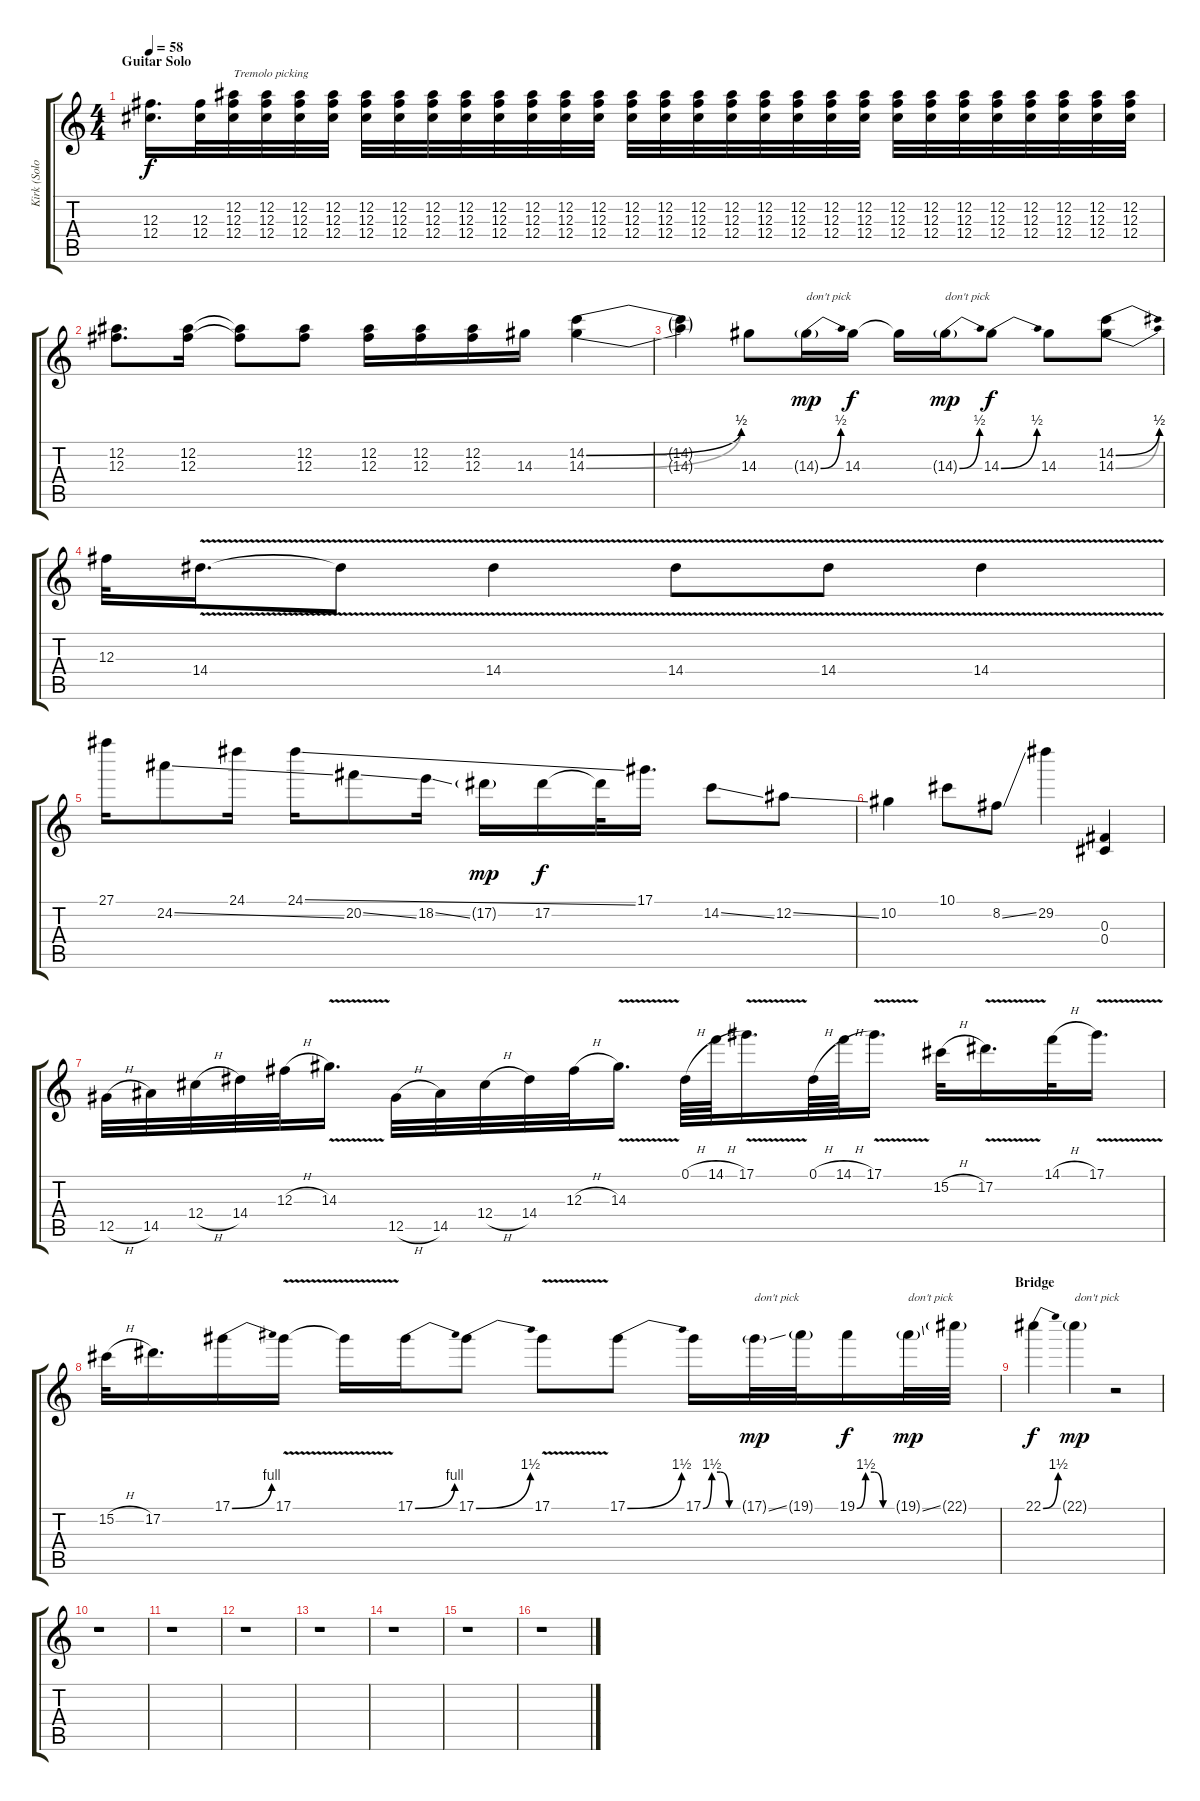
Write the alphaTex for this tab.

\track ("Kirk (Solo ,filter)" "Kirk (Solo") {instrument distortionguitar}
\staff {score tabs}
\tuning (Eb4 Bb3 Gb3 Db3 Ab2 Eb2) {hide}
\ts (4 4)
\section ("" "Guitar Solo")
\tempo 58
\clef g2
\ks c
(12.3 12.4).16{d dy f} (12.3 12.4).32 (12.2 12.3 12.4).32{txt "Tremolo picking"} (12.2 12.3 12.4).32 (12.2 12.3 12.4).32 (12.2 12.3 12.4).32 (12.2 12.3 12.4).32 (12.2 12.3 12.4).32 (12.2 12.3 12.4).32 (12.2 12.3 12.4).32 (12.2 12.3 12.4).32 (12.2 12.3 12.4).32 (12.2 12.3 12.4).32 (12.2 12.3 12.4).32 (12.2 12.3 12.4).32 (12.2 12.3 12.4).32 (12.2 12.3 12.4).32 (12.2 12.3 12.4).32 (12.2 12.3 12.4).32 (12.2 12.3 12.4).32 (12.2 12.3 12.4).32 (12.2 12.3 12.4).32 (12.2 12.3 12.4).32 (12.2 12.3 12.4).32 (12.2 12.3 12.4).32 (12.2 12.3 12.4).32 (12.2 12.3 12.4).32 (12.2 12.3 12.4).32 (12.2 12.3 12.4).32 (12.2 12.3 12.4).32 |
(12.2 12.3).8{d} (12.2 12.3).16 (12.2{t} 12.3{t}).8 (12.2 12.3).8 (12.2 12.3).16 (12.2 12.3).16 (12.2 12.3).16 14.3.16 (14.2{be (bend 0 0 60 2)} 14.3{be (bend 0 0 60 2)}).4 |
(14.2{t} 14.3{t}).4 14.3.8 14.3{be (bend 0 0 60 2) g}.16{txt "don't pick" dy mp} 14.3.16{dy f} 14.3{t}.16 14.3{be (bend 0 0 60 2) g}.16{txt "don't pick" dy mp} 14.3{be (bend 0 0 60 2)}.8{dy f} 14.3.8 (14.2{be (bend 0 0 60 2)} 14.3{be (bend 0 0 60 2)}).8 |
12.3.32 14.4{v}.16{d} 14.4{t}.8 14.4{v}.4 14.4{v}.8 14.4{v}.8 14.4{v}.4 |
27.1.16 24.2{ss}.8 24.1.16 24.1{ss}.16 20.2{ss}.8 18.2{ss}.16 17.2{g}.16{dy mp} 17.2.16{dy f} 17.2{t}.32 17.1.16{d} 14.2{ss}.8 12.2{ss}.8 |
10.2.4 10.1.8 8.2{ss}.8 29.2.4 (0.3 0.4).4 |
12.5{h}.32 14.5.32 12.4{h}.32 14.4.32 12.3{h}.32 14.3{v}.16{d} 12.5{h}.32 14.5.32 12.4{h}.32 14.4.32 12.3{h}.32 14.3{v}.16{d} 0.1{h}.64 14.1{h}.64 17.1{v}.16{d} 0.1{h}.64 14.1{h}.64 17.1{v}.16{d} 15.2{h}.32 17.2{v}.16{d} 14.1{h}.32 17.1{v}.16{d} |
15.2{h}.32 17.2.16{d} 17.1{be (bend 0 0 60 4)}.16 17.1{v}.16 17.1{t}.16 17.1{be (bend 0 0 60 4)}.16 17.1{be (bend 0 0 60 6)}.8 17.1{v}.8 17.1{be (bend 0 0 60 6)}.8 17.1{be (custom 0 0 15 6 30 6 45 0 60 0)}.16 17.1{ss g}.32{txt "don't pick" dy mp} 19.1{g}.32 19.1{be (custom 0 0 15 6 30 6 45 0 60 0)}.16{dy f} 19.1{ss g}.32{txt "don't pick" dy mp} 22.1{g}.32 |
\section ("" "Bridge")
22.1{be (bend 0 0 60 6)}.4{dy f} 22.1{g}.4{txt "don't pick" dy mp} r.2 |
r.1 |
r.1 |
r.1 |
r.1 |
r.1 |
r.1 |
r.1
